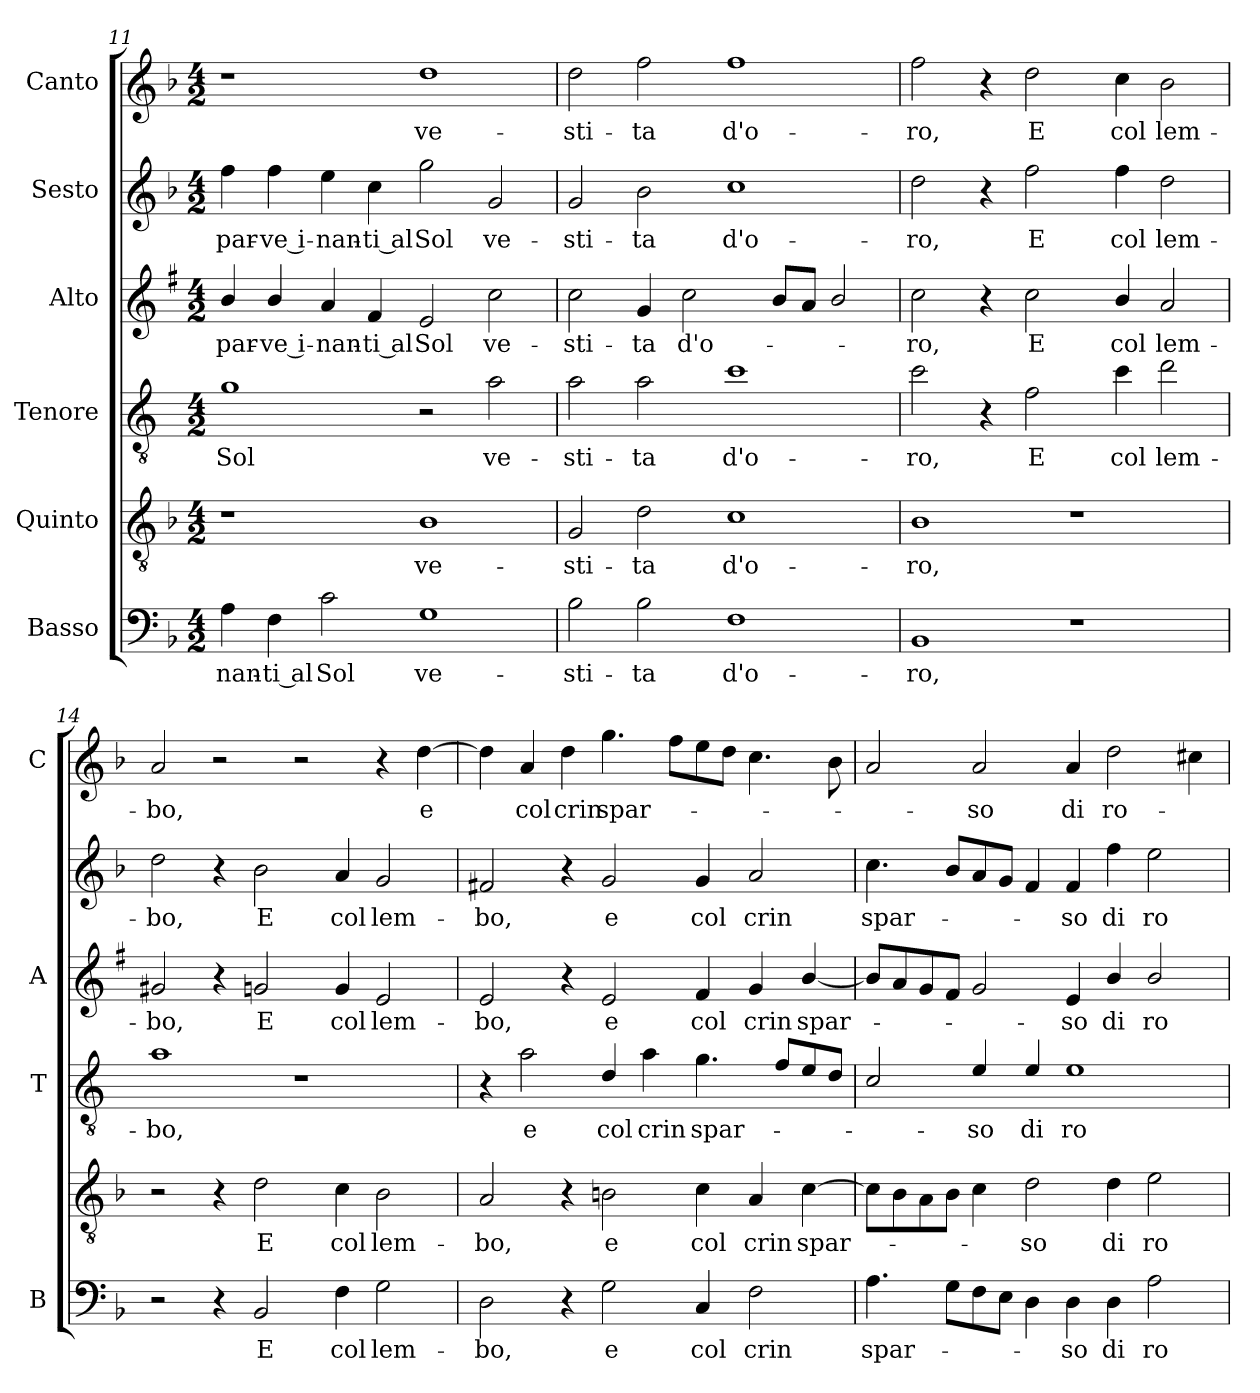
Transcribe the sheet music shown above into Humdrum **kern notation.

**kern	**text	**kern	**text	**kern	**text	**kern	**text	**kern	**text	**kern	**text
*part6	*part6	*part5	*part5	*part4	*part4	*part3	*part3	*part2	*part2	*part1	*part1
*staff6	*staff6	*staff5	*staff5	*staff4	*staff4	*staff3	*staff3	*staff2	*staff2	*staff1	*staff1
*I"Basso	*	*I"Quinto	*	*I"Tenore	*	*I"Alto	*	*I"Sesto	*	*I"Canto	*
*I'B	*	*	*	*I'T	*	*I'A	*	*	*	*I'C	*
*clefF4	*	*clefGv2	*	*clefGv2	*	*clefG2	*	*clefG2	*	*clefG2	*
*	*	*	*	*ITrd4c7	*	*ITrd1c2	*	*	*	*	*
*k[b-]	*	*k[b-]	*	*k[b-]	*	*k[b-]	*	*k[b-]	*	*k[b-]	*
*F:	*	*F:	*	*F:	*	*F:	*	*F:	*	*F:	*
*M4/2	*	*M4/2	*	*M4/2	*	*M4/2	*	*M4/2	*	*M4/2	*
=11	=11	=11	=11	=11	=11	=11	=11	=11	=11	=11	=11
!	!LO:LY:b	!	!	!	!LO:LY:b	!	!LO:LY:b	!	!LO:LY:b	!	!
4A\	-nan-	1r	.	1c	Sol	4a/	-par-	4ff\	-par-	1r	.
!	!LO:LY:b	!	!	!	!	!	!LO:LY:b	!	!LO:LY:b	!	!
4F\	-ti al	.	.	.	.	4a/	-ve i-	4ff\	-ve i-	.	.
!	!LO:LY:b	!	!	!	!	!	!LO:LY:b	!	!LO:LY:b	!	!
2c\	Sol	.	.	.	.	4g/	-nan-	4ee\	-nan-	.	.
!	!	!	!	!	!	!	!LO:LY:b	!	!LO:LY:b	!	!
.	.	.	.	.	.	4e/	-ti al	4cc\	-ti al	.	.
!	!LO:LY:b	!	!LO:LY:b	!	!	!	!LO:LY:b	!	!LO:LY:b	!	!LO:LY:b
1G	ve-	1B-	ve-	2r	.	2d/	Sol	2gg\	Sol	1dd	ve-
!	!	!	!	!	!LO:LY:b	!	!LO:LY:b	!	!LO:LY:b	!	!
.	.	.	.	2d\	ve-	2b-\	ve-	2g/	ve-	.	.
=12	=12	=12	=12	=12	=12	=12	=12	=12	=12	=12	=12
!	!LO:LY:b	!	!LO:LY:b	!	!LO:LY:b	!	!LO:LY:b	!	!LO:LY:b	!	!LO:LY:b
2B-\	-sti-	2G/	-sti-	2d\	-sti-	2b-\	-sti-	2g/	-sti-	2dd\	-sti-
!	!LO:LY:b	!	!LO:LY:b	!	!LO:LY:b	!	!LO:LY:b	!	!LO:LY:b	!	!LO:LY:b
2B-\	-ta	2d\	-ta	2d\	-ta	4f/	-ta	2b-\	-ta	2ff\	-ta
!	!	!	!	!	!	!	!LO:LY:b	!	!	!	!
.	.	.	.	.	.	2b-\	d'o-	.	.	.	.
!	!LO:LY:b	!	!LO:LY:b	!	!LO:LY:b	!	!	!	!LO:LY:b	!	!LO:LY:b
1F	d'o-	1c	d'o-	1f	d'o-	.	.	1cc	d'o-	1ff	d'o-
.	.	.	.	.	.	8a/L	.	.	.	.	.
.	.	.	.	.	.	8g/J	.	.	.	.	.
.	.	.	.	.	.	2a/	.	.	.	.	.
!!LO:LB:g=z
=13	=13	=13	=13	=13	=13	=13	=13	=13	=13	=13	=13
!	!LO:LY:b	!	!LO:LY:b	!	!LO:LY:b	!	!LO:LY:b	!	!LO:LY:b	!	!LO:LY:b
1BB-	-ro,	1B-	-ro,	2f\	-ro,	2b-\	-ro,	2dd\	-ro,	2ff\	-ro,
.	.	.	.	4r	.	4r	.	4r	.	4r	.
!	!	!	!	!	!LO:LY:b	!	!LO:LY:b	!	!LO:LY:b	!	!LO:LY:b
.	.	.	.	2B-\	E	2b-\	E	2ff\	E	2dd\	E
1r	.	1r	.	.	.	.	.	.	.	.	.
!	!	!	!	!	!LO:LY:b	!	!LO:LY:b	!	!LO:LY:b	!	!LO:LY:b
.	.	.	.	4f\	col	4a/	col	4ff\	col	4cc\	col
!	!	!	!	!	!LO:LY:b	!	!LO:LY:b	!	!LO:LY:b	!	!LO:LY:b
.	.	.	.	2g\	lem-	2g/	lem-	2dd\	lem-	2b-\	lem-
=14	=14	=14	=14	=14	=14	=14	=14	=14	=14	=14	=14
!	!	!	!	!	!LO:LY:b	!	!LO:LY:b	!	!LO:LY:b	!	!LO:LY:b
2r	.	2r	.	1d	-bo,	2f#X/	-bo,	2dd\	-bo,	2a/	-bo,
4r	.	4r	.	.	.	4r	.	4r	.	2r	.
!	!LO:LY:b	!	!LO:LY:b	!	!	!	!LO:LY:b	!	!LO:LY:b	!	!
2BB-/	E	2d\	E	.	.	2fn/	E	2b-\	E	.	.
.	.	.	.	1r	.	.	.	.	.	2r	.
!	!LO:LY:b	!	!LO:LY:b	!	!	!	!LO:LY:b	!	!LO:LY:b	!	!
4F\	col	4c\	col	.	.	4f/	col	4a/	col	.	.
!	!LO:LY:b	!	!LO:LY:b	!	!	!	!LO:LY:b	!	!LO:LY:b	!	!
2G\	lem-	2B-\	lem-	.	.	2d/	lem-	2g/	lem-	4r	.
!	!	!	!	!	!	!	!	!	!	!	!LO:LY:b
.	.	.	.	.	.	.	.	.	.	[4dd\	e
=15	=15	=15	=15	=15	=15	=15	=15	=15	=15	=15	=15
!	!LO:LY:b	!	!LO:LY:b	!	!	!	!LO:LY:b	!	!LO:LY:b	!	!
2D\	-bo,	2A/	-bo,	4r	.	2d/	-bo,	2f#X/	-bo,	4dd\]	.
!	!	!	!	!	!LO:LY:b	!	!	!	!	!	!LO:LY:b
.	.	.	.	2d\	e	.	.	.	.	4a/	col
!	!	!	!	!	!	!	!	!	!	!	!LO:LY:b
4r	.	4r	.	.	.	4r	.	4r	.	4dd\	crin
!	!LO:LY:b	!	!LO:LY:b	!	!LO:LY:b	!	!LO:LY:b	!	!LO:LY:b	!	!LO:LY:b
2G\	e	2Bn\	e	4G/	col	2d/	e	2g/	e	4.gg\	spar-
!	!	!	!	!	!LO:LY:b	!	!	!	!	!	!
.	.	.	.	4d\	crin	.	.	.	.	.	.
.	.	.	.	.	.	.	.	.	.	8ff\L	.
!	!LO:LY:b	!	!LO:LY:b	!	!LO:LY:b	!	!LO:LY:b	!	!LO:LY:b	!	!
4C/	col	4c\	col	4.c\	spar-	4e/	col	4g/	col	8ee\	.
.	.	.	.	.	.	.	.	.	.	8dd\J	.
!	!LO:LY:b	!	!LO:LY:b	!	!	!	!LO:LY:b	!	!LO:LY:b	!	!
2F\	crin	4A/	crin	.	.	4f/	crin	2a/	crin	4.cc\	.
.	.	.	.	8B-/L	.	.	.	.	.	.	.
!	!	!	!LO:LY:b	!	!	!	!LO:LY:b	!	!	!	!
.	.	[4c\	spar-	8A/	.	[4a/	spar-	.	.	.	.
.	.	.	.	8G/J	.	.	.	.	.	8b-\	.
=16	=16	=16	=16	=16	=16	=16	=16	=16	=16	=16	=16
!	!LO:LY:b	!	!	!	!	!	!	!	!LO:LY:b	!	!
4.A\	spar-	8c\L]	.	2F/	.	8a/L]	.	4.cc\	spar-	2a/	.
.	.	8B-\	.	.	.	8g/	.	.	.	.	.
.	.	8A\	.	.	.	8f/	.	.	.	.	.
8G\L	.	8B-\J	.	.	.	8e/J	.	8b-/L	.	.	.
!	!	!	!	!	!LO:LY:b	!	!	!	!	!	!LO:LY:b
8F\	.	4c\	.	4A/	-so	2f/	.	8a/	.	2a/	-so
8E\J	.	.	.	.	.	.	.	8g/J	.	.	.
!	!	!	!LO:LY:b	!	!LO:LY:b	!	!	!	!	!	!
4D\	.	2d\	-so	4A/	di	.	.	4f/	.	.	.
!	!LO:LY:b	!	!	!	!LO:LY:b	!	!LO:LY:b	!	!LO:LY:b	!	!LO:LY:b
4D\	-so	.	.	1A	ro-	4d/	-so	4f/	-so	4a/	di
!	!LO:LY:b	!	!LO:LY:b	!	!	!	!LO:LY:b	!	!LO:LY:b	!	!LO:LY:b
4D\	di	4d\	di	.	.	4a/	di	4ff\	di	2dd\	ro-
!	!LO:LY:b	!	!LO:LY:b	!	!	!	!LO:LY:b	!	!LO:LY:b	!	!
2A\	ro-	2e\	ro-	.	.	2a/	ro-	2ee\	ro-	.	.
.	.	.	.	.	.	.	.	.	.	4cc#X\	.
=	=	=	=	=	=	=	=	=	=	=	=
*-	*-	*-	*-	*-	*-	*-	*-	*-	*-	*-	*-
